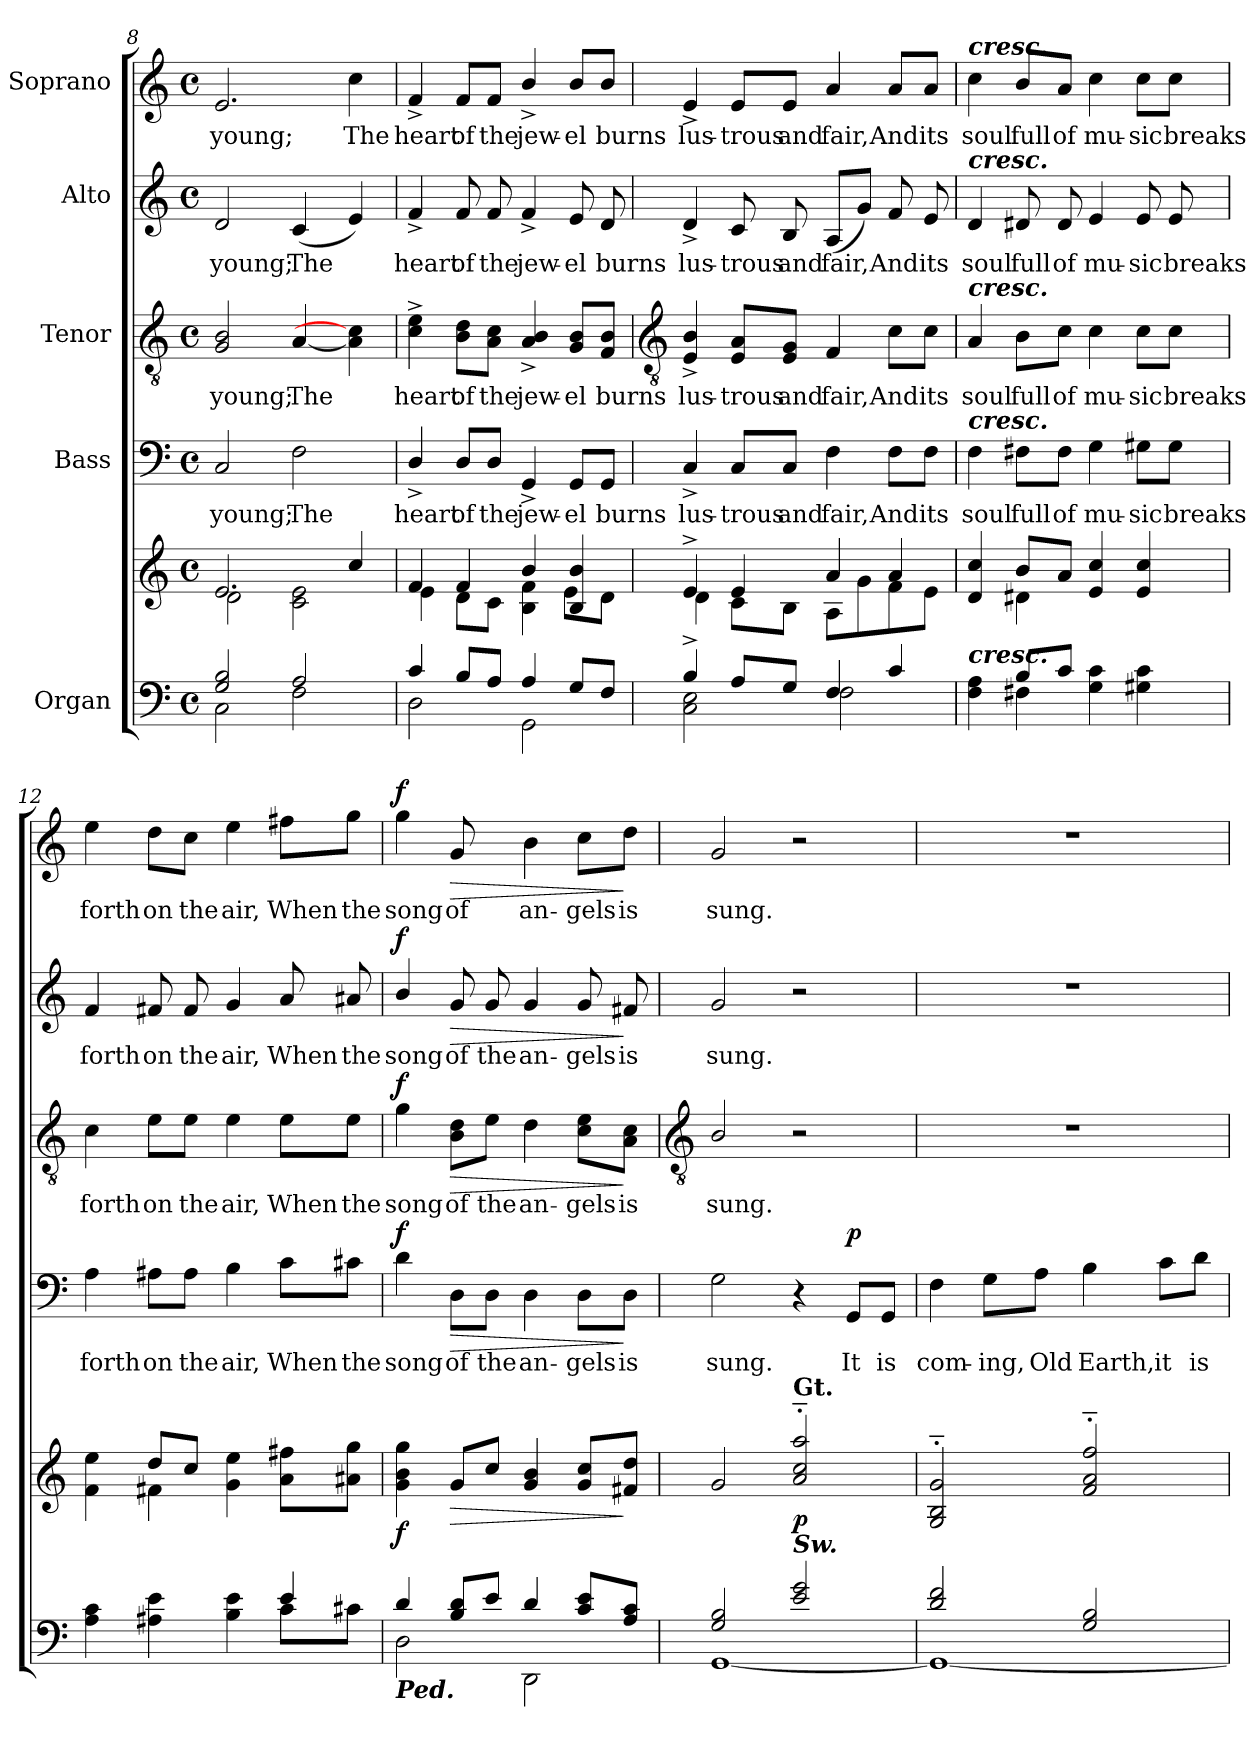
**kern	**kern	**dynam	**kern	**text	**dynam	**kern	**text	**dynam	**kern	**text	**dynam	**kern	**text	**dynam
*part5	*part5	*part5	*part4	*part4	*part4	*part3	*part3	*part3	*part2	*part2	*part2	*part1	*part1	*part1
*staff6	*staff5	*staff5/6	*staff4	*staff4	*staff4	*staff3	*staff3	*staff3	*staff2	*staff2	*staff2	*staff1	*staff1	*staff1
*I"Organ	*	*	*I"Bass	*	*	*I"Tenor	*	*	*I"Alto	*	*	*I"Soprano	*	*
*clefF4	*clefG2	*	*clefF4	*	*	*clefGv2	*	*	*clefG2	*	*	*clefG2	*	*
*k[]	*k[]	*	*k[]	*	*	*k[]	*	*	*k[]	*	*	*k[]	*	*
*C:	*C:	*	*C:	*	*	*C:	*	*	*C:	*	*	*C:	*	*
*M4/4	*M4/4	*	*M4/4	*	*	*M4/4	*	*	*M4/4	*	*	*M4/4	*	*
*met(c)	*met(c)	*	*met(c)	*	*	*met(c)	*	*	*met(c)	*	*	*met(c)	*	*
=8	=8	=8	=8	=8	=8	=8	=8	=8	=8	=8	=8	=8	=8	=8
*^	*^	*	*	*	*	*	*	*	*	*	*	*	*	*
*	*^	*	*	*	*	*	*	*	*	*	*	*	*	*	*	*
!	!	!	!	!	!	!	!LO:LY:b	!	!	!LO:LY:b	!	!	!LO:LY:b	!	!	!LO:LY:b	!
2G/ 2B/	2C\	1ryy	2.e/	2d\	.	2C	young;	.	2G 2B	young;	.	2d	young;	.	2.e	young;	.
!	!	!	!	!	!	!	!LO:LY:b	!	!	!LO:LY:b	!	!	!LO:LY:b	!	!	!	!
2A/	2F\	.	.	2c\ 2e\	.	2F	The	.	[4A	The	.	(<4c	The	.	.	.	.
!	!	!	!	!	!	!	!	!	!	!	!	!	!	!	!	!LO:LY:b	!
.	.	.	4cc/	.	.	.	.	.	4A] 4c]	.	.	4e)	.	.	4cc	The	.
=9	=9	=9	=9	=9	=9	=9	=9	=9	=9	=9	=9	=9	=9	=9	=9	=9	=9
!	!	!	!	!	!	!	!LO:LY:b	!	!	!LO:LY:b	!	!	!LO:LY:b	!	!	!LO:LY:b	!
4c/	2D\	1ryy	4f/	4e\	.	4D^/	heart	.	4c^ 4e^	heart	.	4f^	heart	.	4f^	heart	.
!	!	!	!	!	!	!	!LO:LY:b	!	!	!LO:LY:b	!	!	!LO:LY:b	!	!	!LO:LY:b	!
8B/L	.	.	4f/	8d\L	.	8D/L	of	.	8B\ 8d\L	of	.	8f	of	.	8f/L	of	.
!	!	!	!	!	!	!	!LO:LY:b	!	!	!LO:LY:b	!	!	!LO:LY:b	!	!	!LO:LY:b	!
8A/J	.	.	.	8c\J	.	8D/J	the	.	8A\ 8c\J	the	.	8f	the	.	8f/J	the	.
!	!	!	!	!	!	!	!LO:LY:b	!	!	!LO:LY:b	!	!	!LO:LY:b	!	!	!LO:LY:b	!
4A/	2GG\	.	4b/	4B\ 4f\	.	4GG^	jew-	.	4A^ 4B^	jew-	.	4f^	jew-	.	4b^/	jew-	.
!	!	!	!	!	!	!	!LO:LY:b	!	!	!LO:LY:b	!	!	!LO:LY:b	!	!	!LO:LY:b	!
8G/L	.	.	4B/ 4b/	8e\L	.	8GG/L	-el	.	8G/ 8B/L	-el	.	8e	-el	.	8b/L	-el	.
!	!	!	!	!	!	!	!LO:LY:b	!	!	!LO:LY:b	!	!	!LO:LY:b	!	!	!LO:LY:b	!
8F/J	.	.	.	8d\J	.	8GG/J	burns	.	8F/ 8B/J	burns	.	8d	burns	.	8b/J	burns	.
!!LO:LB:g=z
=10	=10	=10	=10	=10	=10	=10	=10	=10	=10	=10	=10	=10	=10	=10	=10	=10	=10
*	*	*	*	*	*	*	*	*	*clefGv2	*	*	*	*	*	*	*	*
!	!	!	!	!	!	!	!LO:LY:b	!	!	!LO:LY:b	!	!	!LO:LY:b	!	!	!LO:LY:b	!
4B^/	2C\ 2E\	1ryy	4e^/	4d\	.	4C^	lus-	.	4E^ 4B^	lus-	.	4d^	lus-	.	4e^	lus-	.
!	!	!	!	!	!	!	!LO:LY:b	!	!	!LO:LY:b	!	!	!LO:LY:b	!	!	!LO:LY:b	!
8A/L	.	.	4e/	8c\L	.	8C/L	-trous	.	8E/ 8A/L	-trous	.	8c	-trous	.	8e/L	-trous	.
!	!	!	!	!	!	!	!LO:LY:b	!	!	!LO:LY:b	!	!	!LO:LY:b	!	!	!LO:LY:b	!
8G/J	.	.	.	8B\J	.	8C/J	and	.	8E/ 8G/J	and	.	8B	and	.	8e/J	and	.
!	!	!	!	!	!	!	!LO:LY:b	!	!	!LO:LY:b	!	!	!LO:LY:b	!	!	!LO:LY:b	!
4F/	2F\	.	4a/	8A\L	.	4F	fair,	.	4F	fair,	.	(8AL	fair,	.	4a	fair,	.
.	.	.	.	8g\	.	.	.	.	.	.	.	8gJ)	.	.	.	.	.
!	!	!	!	!	!	!	!LO:LY:b	!	!	!LO:LY:b	!	!	!LO:LY:b	!	!	!LO:LY:b	!
4c/	.	.	4a/	8f\	.	8F\L	And	.	8c\L	And	.	8f	And	.	8a/L	And	.
!	!	!	!	!	!	!	!LO:LY:b	!	!	!LO:LY:b	!	!	!LO:LY:b	!	!	!LO:LY:b	!
.	.	.	.	8e\J	.	8F\J	its	.	8c\J	its	.	8e	its	.	8a/J	its	.
=11	=11	=11	=11	=11	=11	=11	=11	=11	=11	=11	=11	=11	=11	=11	=11	=11	=11
!	!	!	!	!	!	!	!	!	!	!	!	!	!	!	!LO:TX:a:Bi:t=cresc.	!	!
!	!	!	!	!	!	!	!	!	!	!	!	!LO:TX:a:Bi:t=cresc.	!	!	!	!	!
!	!	!	!	!	!	!	!	!	!LO:TX:a:Bi:t=cresc.	!	!	!	!	!	!	!	!
!	!	!	!	!	!	!LO:TX:a:Bi:t=cresc.	!	!	!	!	!	!	!	!	!	!	!
!LO:TX:a:Bi:t=cresc.	!	!	!	!	!	!	!	!	!	!	!	!	!	!	!	!	!
!	!	!	!	!	!	!	!LO:LY:b	!	!	!LO:LY:b	!	!	!LO:LY:b	!	!	!LO:LY:b	!
4F\ 4A\	4ryy	1ryy	4d/ 4cc/	4ryy	.	4F	soul	.	4A	soul	.	4d	soul	.	4cc	soul	.
!	!	!	!	!	!	!	!LO:LY:b	!	!	!LO:LY:b	!	!	!LO:LY:b	!	!	!LO:LY:b	!
8B/L	4F#X\	.	8b/L	4d#X\	.	8F#X\L	full	.	8B\L	full	.	8d#X	full	.	8b/L	full	.
!	!	!	!	!	!	!	!LO:LY:b	!	!	!LO:LY:b	!	!	!LO:LY:b	!	!	!LO:LY:b	!
8c/J	.	.	8a/J	.	.	8F#\J	of	.	8c\J	of	.	8d#	of	.	8a/J	of	.
!	!	!	!	!	!	!	!LO:LY:b	!	!	!LO:LY:b	!	!	!LO:LY:b	!	!	!LO:LY:b	!
4G\ 4c\	2ryy	.	4e/ 4cc/	2ryy	.	4G	mu-	.	4c	mu-	.	4e	mu-	.	4cc	mu-	.
!	!	!	!	!	!	!	!LO:LY:b	!	!	!LO:LY:b	!	!	!LO:LY:b	!	!	!LO:LY:b	!
4G#X\ 4c\	.	.	4e/ 4cc/	.	.	8G#X\L	-sic	.	8c\L	-sic	.	8e	-sic	.	8cc\L	-sic	.
!	!	!	!	!	!	!	!LO:LY:b	!	!	!LO:LY:b	!	!	!LO:LY:b	!	!	!LO:LY:b	!
.	.	.	.	.	.	8G#\J	breaks	.	8c\J	breaks	.	8e	breaks	.	8cc\J	breaks	.
=12	=12	=12	=12	=12	=12	=12	=12	=12	=12	=12	=12	=12	=12	=12	=12	=12	=12
!	!	!	!	!	!	!	!LO:LY:b	!	!	!LO:LY:b	!	!	!LO:LY:b	!	!	!LO:LY:b	!
4A\ 4c\	2ryy	1ryy	4f\ 4ee\	4ryy	.	4A	forth	.	4c	forth	.	4f	forth	.	4ee	forth	.
!	!	!	!	!	!	!	!LO:LY:b	!	!	!LO:LY:b	!	!	!LO:LY:b	!	!	!LO:LY:b	!
4A#X\ 4e\	.	.	8dd/L	4f#X\	.	8A#X\L	on	.	8e\L	on	.	8f#X	on	.	8dd\L	on	.
!	!	!	!	!	!	!	!LO:LY:b	!	!	!LO:LY:b	!	!	!LO:LY:b	!	!	!LO:LY:b	!
.	.	.	8cc/J	.	.	8A#\J	the	.	8e\J	the	.	8f#	the	.	8cc\J	the	.
!	!	!	!	!	!	!	!LO:LY:b	!	!	!LO:LY:b	!	!	!LO:LY:b	!	!	!LO:LY:b	!
4B\ 4e\	4ryy	.	4g\ 4ee\	2ryy	.	4B	air,	.	4e	air,	.	4g	air,	.	4ee	air,	.
!	!	!	!	!	!	!	!LO:LY:b	!	!	!LO:LY:b	!	!	!LO:LY:b	!	!	!LO:LY:b	!
4e/	8c\L	.	8a\ 8ff#X\L	.	.	8c\L	When	.	8e\L	When	.	8a	When	.	8ff#X\L	When	.
!	!	!	!	!	!	!	!LO:LY:b	!	!	!LO:LY:b	!	!	!LO:LY:b	!	!	!LO:LY:b	!
.	8c#X\J	.	8a#X\ 8gg\J	.	.	8c#X\J	the	.	8e\J	the	.	8a#X	the	.	8gg\J	the	.
=13	=13	=13	=13	=13	=13	=13	=13	=13	=13	=13	=13	=13	=13	=13	=13	=13	=13
!LO:TX:b:Bi:t=Ped.	!	!	!	!	!	!	!	!	!	!	!	!	!	!	!	!	!
!	!	!	!	!	!LO:DY:b	!	!LO:LY:b	!LO:DY:b	!	!LO:LY:b	!LO:DY:b	!	!LO:LY:b	!LO:DY:b	!	!LO:LY:b	!LO:DY:b
4d/	2D\	1ryy	4g\ 4b\ 4gg\	2ryy	f	4d	song	f	4g	song	f	4b/	song	f	4gg	song	f
!	!	!	!	!	!LO:HP:b	!	!LO:LY:b	!LO:HP:b	!	!LO:LY:b	!LO:HP:b	!	!LO:LY:b	!LO:HP:b	!	!LO:LY:b	!LO:HP:b
8B/ 8d/L	.	.	8g/L	.	>	8D\L	of	>	8B\ 8d\L	of	>	8g	of	>	8g	of	>
!	!	!	!	!	!	!	!LO:LY:b	!	!	!LO:LY:b	!	!	!LO:LY:b	!	!	!	!
8e/J	.	.	8cc/J	.	.	8D\J	the	.	8e\J	the	.	8g	the	.	8ryy	.	.
!	!	!	!	!	!	!	!LO:LY:b	!	!	!LO:LY:b	!	!	!LO:LY:b	!	!	!LO:LY:b	!
4d/	2DD\	.	4g/ 4b/	2ryy	.	4D	an-	.	4d	an-	.	4g	an-	.	4b	an-	.
!	!	!	!	!	!	!	!LO:LY:b	!	!	!LO:LY:b	!	!	!LO:LY:b	!	!	!LO:LY:b	!
8c/ 8e/L	.	.	8g/ 8cc/L	.	.	8D\L	-gels	.	8c\ 8e\L	-gels	.	8g	-gels	.	8cc\L	-gels	.
!	!	!	!	!	!	!	!LO:LY:b	!	!	!LO:LY:b	!	!	!LO:LY:b	!	!	!LO:LY:b	!
8A/ 8c/J	.	.	8f#X/ 8dd/J	.	]	8D\J	is	]	8A\ 8c\J	is	]	8f#X	is	]	8dd\J	is	]
!!LO:LB:g=z
=14	=14	=14	=14	=14	=14	=14	=14	=14	=14	=14	=14	=14	=14	=14	=14	=14	=14
*	*	*	*	*	*	*	*	*	*clefGv2	*	*	*	*	*	*	*	*
!	!	!	!	!	!	!	!LO:LY:b	!	!	!LO:LY:b	!	!	!LO:LY:b	!	!	!LO:LY:b	!
2G/ 2B/	[1GG\	1ryy	2g/	1ryy	.	2G	sung.	.	2B/	sung.	.	2g	sung.	.	2g	sung.	.
!	!	!	!LO:TX:a:B:t=Gt.	!	!	!	!	!	!	!	!	!	!	!	!	!	!
!LO:TX:a:Bi:t=Sw.	!	!	!	!	!	!	!	!	!	!	!	!	!	!	!	!	!
!	!	!	!	!	!LO:DY:b	!	!	!	!	!	!	!	!	!	!	!	!
2e/ 2g/	.	.	2a/'~ 2cc/'~ 2aa/'~	.	p	4r	.	.	2r	.	.	2r	.	.	2r	.	.
!	!	!	!	!	!	!	!LO:LY:b	!LO:DY:b	!	!	!	!	!	!	!	!	!
.	.	.	.	.	.	8GG/L	It	p	.	.	.	.	.	.	.	.	.
!	!	!	!	!	!	!	!LO:LY:b	!	!	!	!	!	!	!	!	!	!
.	.	.	.	.	.	8GG/J	is	.	.	.	.	.	.	.	.	.	.
=15	=15	=15	=15	=15	=15	=15	=15	=15	=15	=15	=15	=15	=15	=15	=15	=15	=15
!	!	!	!	!	!	!	!LO:LY:b	!	!	!	!	!	!	!	!	!	!
2d/ 2f/	1GG\_	1ryy	2G/'~ 2B/'~ 2g/'~	1ryy	.	4F	com-	.	1r	.	.	1r	.	.	1r	.	.
!	!	!	!	!	!	!	!LO:LY:b	!	!	!	!	!	!	!	!	!	!
.	.	.	.	.	.	8G\L	-ing,	.	.	.	.	.	.	.	.	.	.
!	!	!	!	!	!	!	!LO:LY:b	!	!	!	!	!	!	!	!	!	!
.	.	.	.	.	.	8A\J	Old	.	.	.	.	.	.	.	.	.	.
!	!	!	!	!	!	!	!LO:LY:b	!	!	!	!	!	!	!	!	!	!
2G/ 2B/	.	.	2f/'~ 2a/'~ 2ff/'~	.	.	4B	Earth,	.	.	.	.	.	.	.	.	.	.
!	!	!	!	!	!	!	!LO:LY:b	!	!	!	!	!	!	!	!	!	!
.	.	.	.	.	.	8c\L	it	.	.	.	.	.	.	.	.	.	.
!	!	!	!	!	!	!	!LO:LY:b	!	!	!	!	!	!	!	!	!	!
.	.	.	.	.	.	8d\J	is	.	.	.	.	.	.	.	.	.	.
*v	*v	*v	*	*	*	*	*	*	*	*	*	*	*	*	*	*	*
*	*v	*v	*	*	*	*	*	*	*	*	*	*	*	*	*
=	=	=	=	=	=	=	=	=	=	=	=	=	=	=
*-	*-	*-	*-	*-	*-	*-	*-	*-	*-	*-	*-	*-	*-	*-
